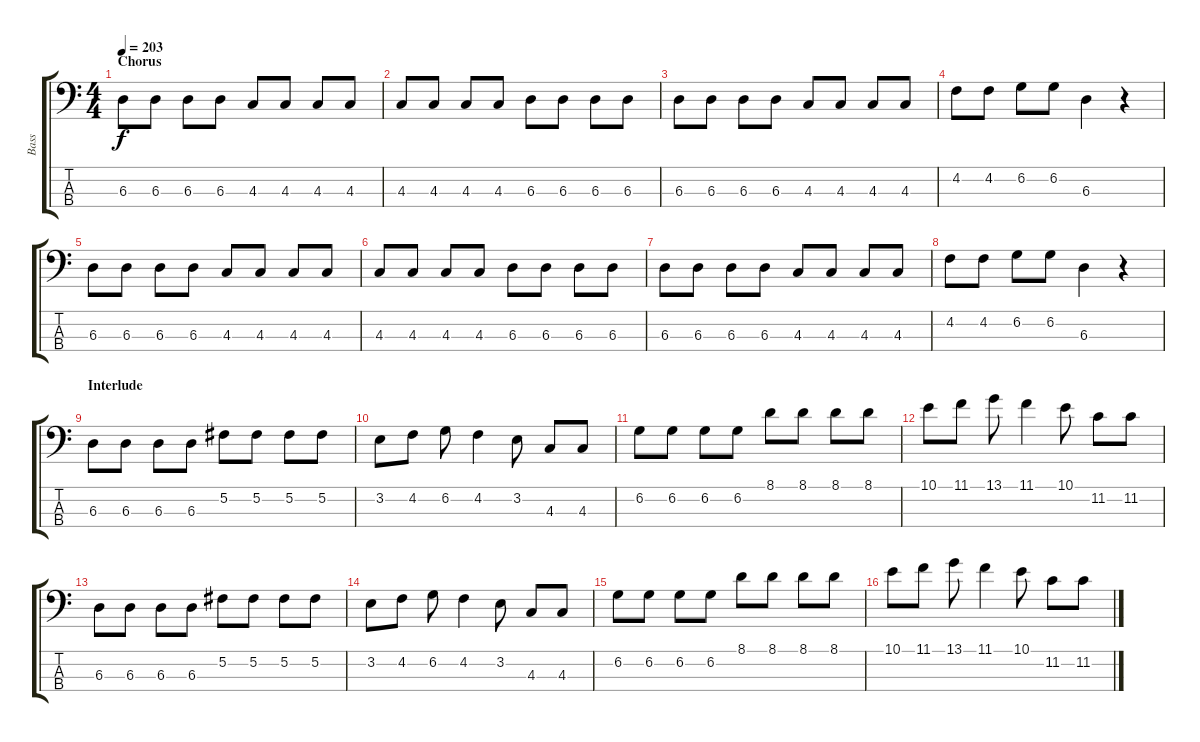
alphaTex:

\track ("Bass" "Bass") {instrument electricbassfinger}
\staff {score tabs}
\tuning (Gb2 Db2 Ab1 Eb1) {hide}
\ts (4 4)
\section ("" "Chorus")
\tempo 203
\clef f4
\ks c
6.3.8{dy f} 6.3.8 6.3.8 6.3.8 4.3.8 4.3.8 4.3.8 4.3.8 |
4.3.8 4.3.8 4.3.8 4.3.8 6.3.8 6.3.8 6.3.8 6.3.8 |
6.3.8 6.3.8 6.3.8 6.3.8 4.3.8 4.3.8 4.3.8 4.3.8 |
4.2.8 4.2.8 6.2.8 6.2.8 6.3.4 r.4 |
6.3.8 6.3.8 6.3.8 6.3.8 4.3.8 4.3.8 4.3.8 4.3.8 |
4.3.8 4.3.8 4.3.8 4.3.8 6.3.8 6.3.8 6.3.8 6.3.8 |
6.3.8 6.3.8 6.3.8 6.3.8 4.3.8 4.3.8 4.3.8 4.3.8 |
4.2.8 4.2.8 6.2.8 6.2.8 6.3.4 r.4 |
\section ("" "Interlude")
6.3.8 6.3.8 6.3.8 6.3.8 5.2.8 5.2.8 5.2.8 5.2.8 |
3.2.8 4.2.8 6.2.8 4.2.4 3.2.8 4.3.8 4.3.8 |
6.2.8 6.2.8 6.2.8 6.2.8 8.1.8 8.1.8 8.1.8 8.1.8 |
10.1.8 11.1.8 13.1.8 11.1.4 10.1.8 11.2.8 11.2.8 |
6.3.8 6.3.8 6.3.8 6.3.8 5.2.8 5.2.8 5.2.8 5.2.8 |
3.2.8 4.2.8 6.2.8 4.2.4 3.2.8 4.3.8 4.3.8 |
6.2.8 6.2.8 6.2.8 6.2.8 8.1.8 8.1.8 8.1.8 8.1.8 |
10.1.8 11.1.8 13.1.8 11.1.4 10.1.8 11.2.8 11.2.8
